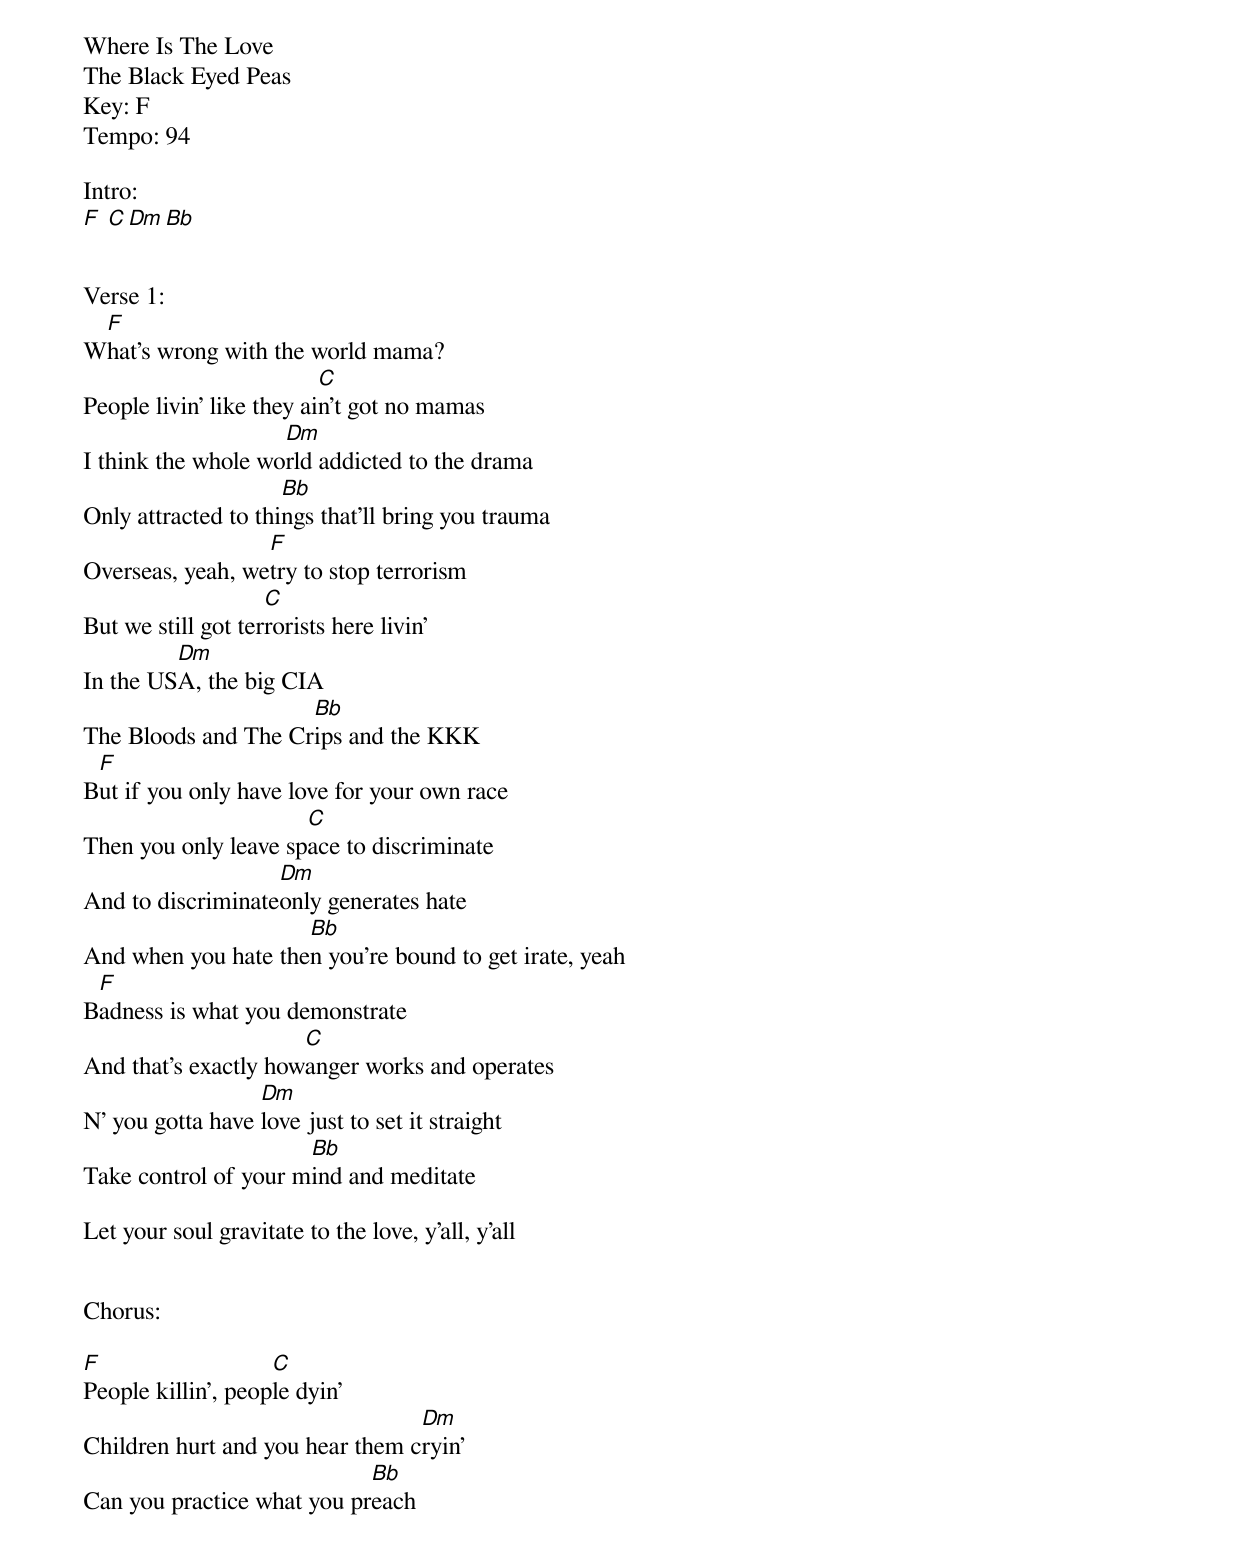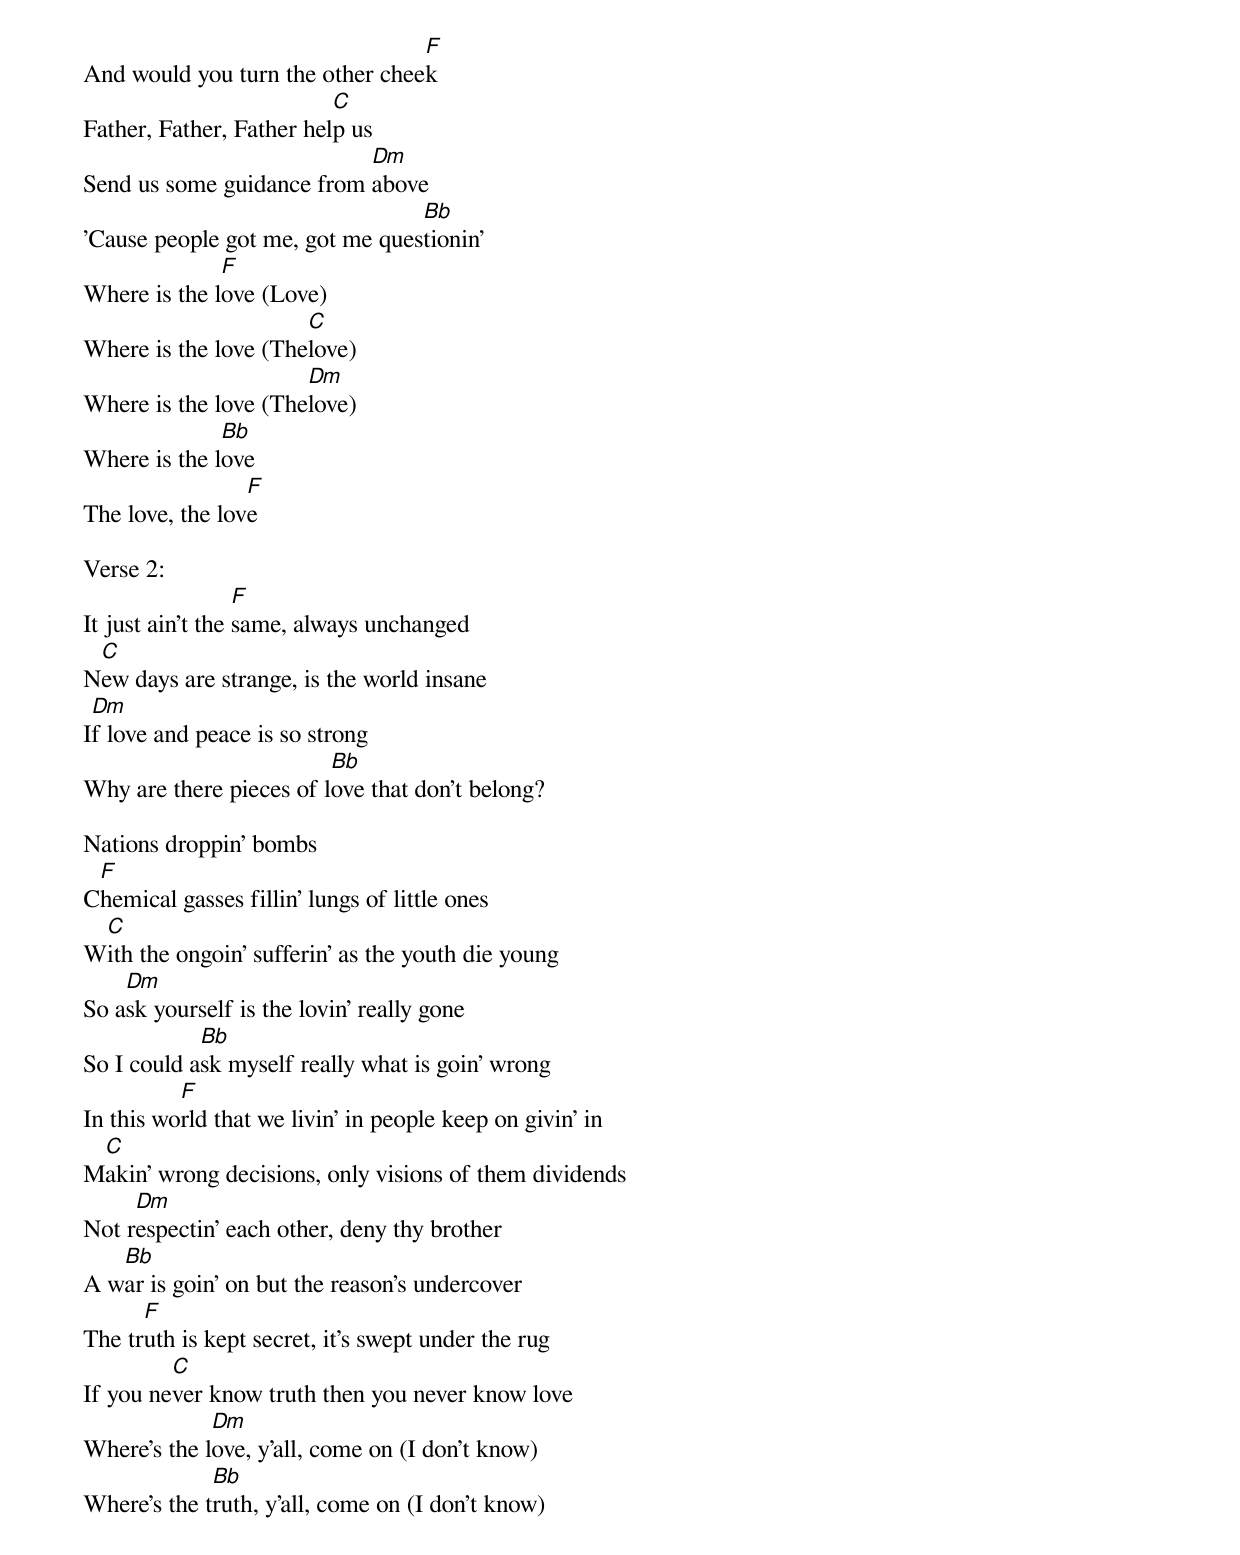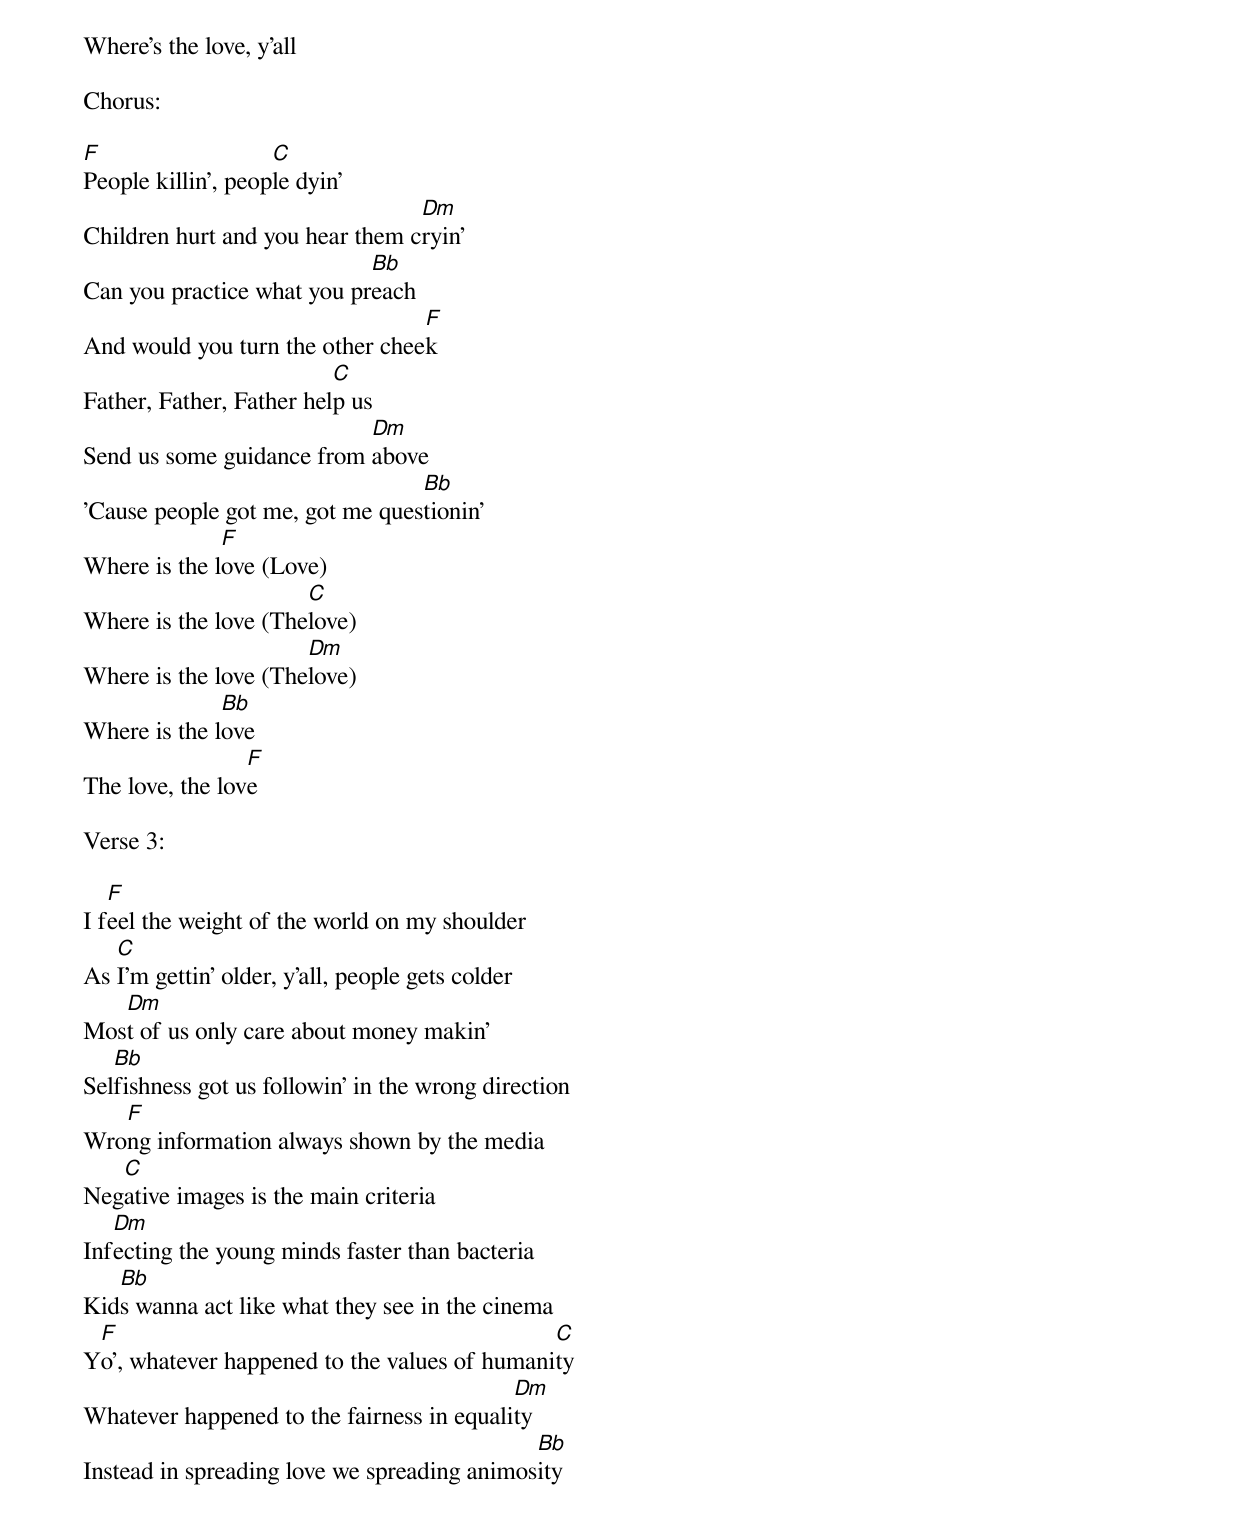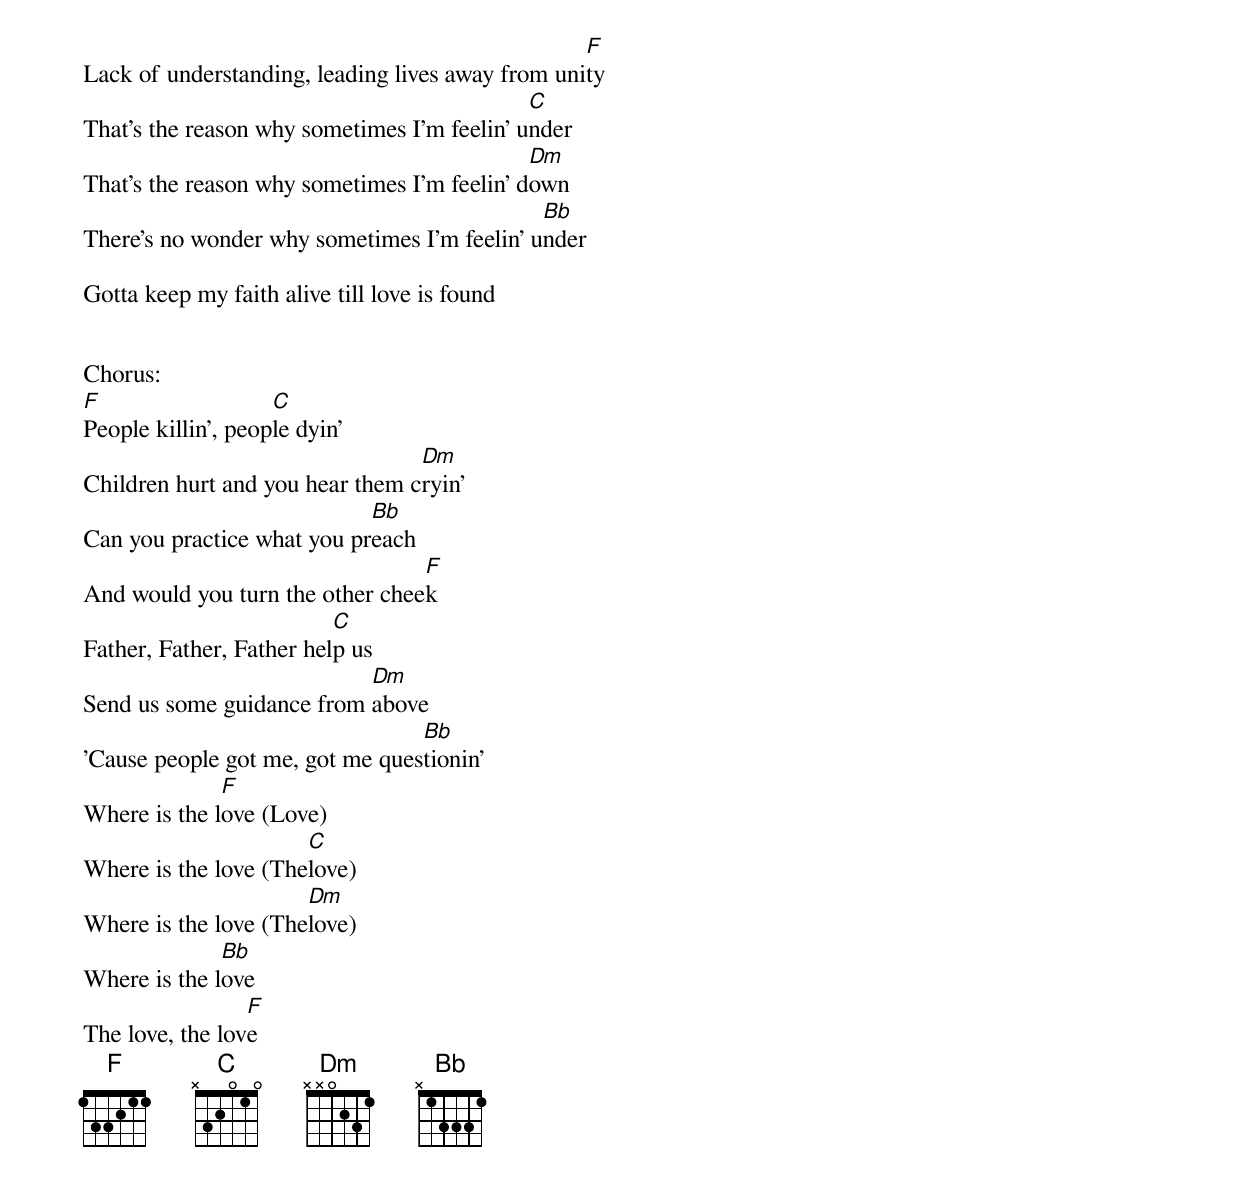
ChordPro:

Where Is The Love
The Black Eyed Peas
Key: F
Tempo: 94

Intro:
[F] [C][Dm][Bb]


Verse 1:
W[F]hat's wrong with the world mama?
People livin' like they ai[C]n't got no mamas
I think the whole wo[Dm]rld addicted to the drama
Only attracted to thi[Bb]ngs that'll bring you trauma
Overseas, yeah, we[F]try to stop terrorism
But we still got ter[C]rorists here livin'
In the US[Dm]A, the big CIA
The Bloods and The Cr[Bb]ips and the KKK
B[F]ut if you only have love for your own race
Then you only leave sp[C]ace to discriminate
And to discriminate[Dm]only generates hate
And when you hate the[Bb]n you're bound to get irate, yeah
B[F]adness is what you demonstrate
And that's exactly how[C]anger works and operates
N' you gotta have [Dm]love just to set it straight
Take control of your m[Bb]ind and meditate

Let your soul gravitate to the love, y'all, y'all


Chorus:

[F]People killin', peop[C]le dyin'
Children hurt and you hear them c[Dm]ryin'
Can you practice what you pr[Bb]each
And would you turn the other chee[F]k
Father, Father, Father hel[C]p us
Send us some guidance from [Dm]above
'Cause people got me, got me ques[Bb]tionin'
Where is the l[F]ove (Love)
Where is the love (The[C]love)
Where is the love (The[Dm]love)
Where is the l[Bb]ove
The love, the lov[F]e
{end_of_chorus}

Verse 2:
It just ain't the [F]same, always unchanged
N[C]ew days are strange, is the world insane
I[Dm]f love and peace is so strong
Why are there pieces of l[Bb]ove that don't belong?

Nations droppin' bombs
C[F]hemical gasses fillin' lungs of little ones
W[C]ith the ongoin' sufferin' as the youth die young
So a[Dm]sk yourself is the lovin' really gone
So I could a[Bb]sk myself really what is goin' wrong
In this wo[F]rld that we livin' in people keep on givin' in
M[C]akin' wrong decisions, only visions of them dividends
Not r[Dm]espectin' each other, deny thy brother
A w[Bb]ar is goin' on but the reason's undercover
The tr[F]uth is kept secret, it's swept under the rug
If you ne[C]ver know truth then you never know love
Where's the l[Dm]ove, y'all, come on (I don't know)
Where's the t[Bb]ruth, y'all, come on (I don't know)

Where's the love, y'all

Chorus:

[F]People killin', peop[C]le dyin'
Children hurt and you hear them c[Dm]ryin'
Can you practice what you pr[Bb]each
And would you turn the other chee[F]k
Father, Father, Father hel[C]p us
Send us some guidance from [Dm]above
'Cause people got me, got me ques[Bb]tionin'
Where is the l[F]ove (Love)
Where is the love (The[C]love)
Where is the love (The[Dm]love)
Where is the l[Bb]ove
The love, the lov[F]e

Verse 3:

I f[F]eel the weight of the world on my shoulder
As [C]I'm gettin' older, y'all, people gets colder
Mos[Dm]t of us only care about money makin'
Sel[Bb]fishness got us followin' in the wrong direction
Wro[F]ng information always shown by the media
Neg[C]ative images is the main criteria
Inf[Dm]ecting the young minds faster than bacteria
Kid[Bb]s wanna act like what they see in the cinema
Y[F]o', whatever happened to the values of humani[C]ty
Whatever happened to the fairness in equali[Dm]ty
Instead in spreading love we spreading animos[Bb]ity
Lack of understanding, leading lives away from uni[F]ty
That's the reason why sometimes I'm feelin' u[C]nder
That's the reason why sometimes I'm feelin' d[Dm]own
There's no wonder why sometimes I'm feelin' u[Bb]nder

Gotta keep my faith alive till love is found


Chorus:
[F]People killin', peop[C]le dyin'
Children hurt and you hear them c[Dm]ryin'
Can you practice what you pr[Bb]each
And would you turn the other chee[F]k
Father, Father, Father hel[C]p us
Send us some guidance from [Dm]above
'Cause people got me, got me ques[Bb]tionin'
Where is the l[F]ove (Love)
Where is the love (The[C]love)
Where is the love (The[Dm]love)
Where is the l[Bb]ove
The love, the lov[F]e
{end_of_chorus}
